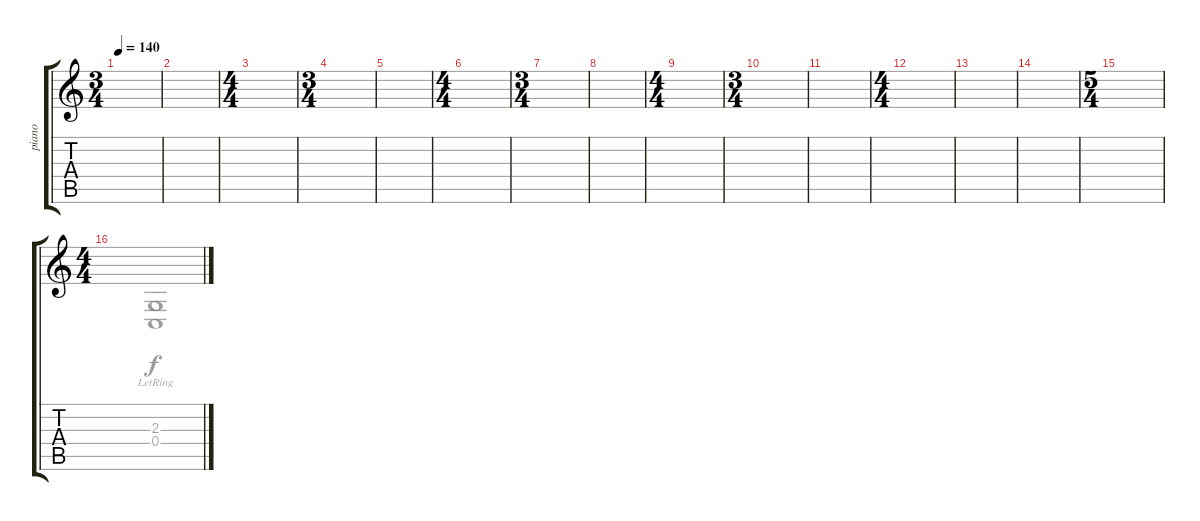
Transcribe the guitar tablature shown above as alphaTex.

\track ("piano" "piano") {instrument electricgrandpiano}
\staff {score tabs}
\tuning (D4 A3 F3 C3 G2 C2) {hide}
\voice
\ts (3 4)
\tempo 140
\clef g2
\ks c
|
|
\ts (4 4)
|
\ts (3 4)
|
|
\ts (4 4)
|
\ts (3 4)
|
|
\ts (4 4)
|
\ts (3 4)
|
|
\ts (4 4)
|
|
|
\ts (5 4)
|
\ts (4 4)
\voice
\clef g2
\ks c
|
|
|
|
|
|
|
|
|
|
|
|
|
|
|
(2.3{lr} 0.4{lr}).1
